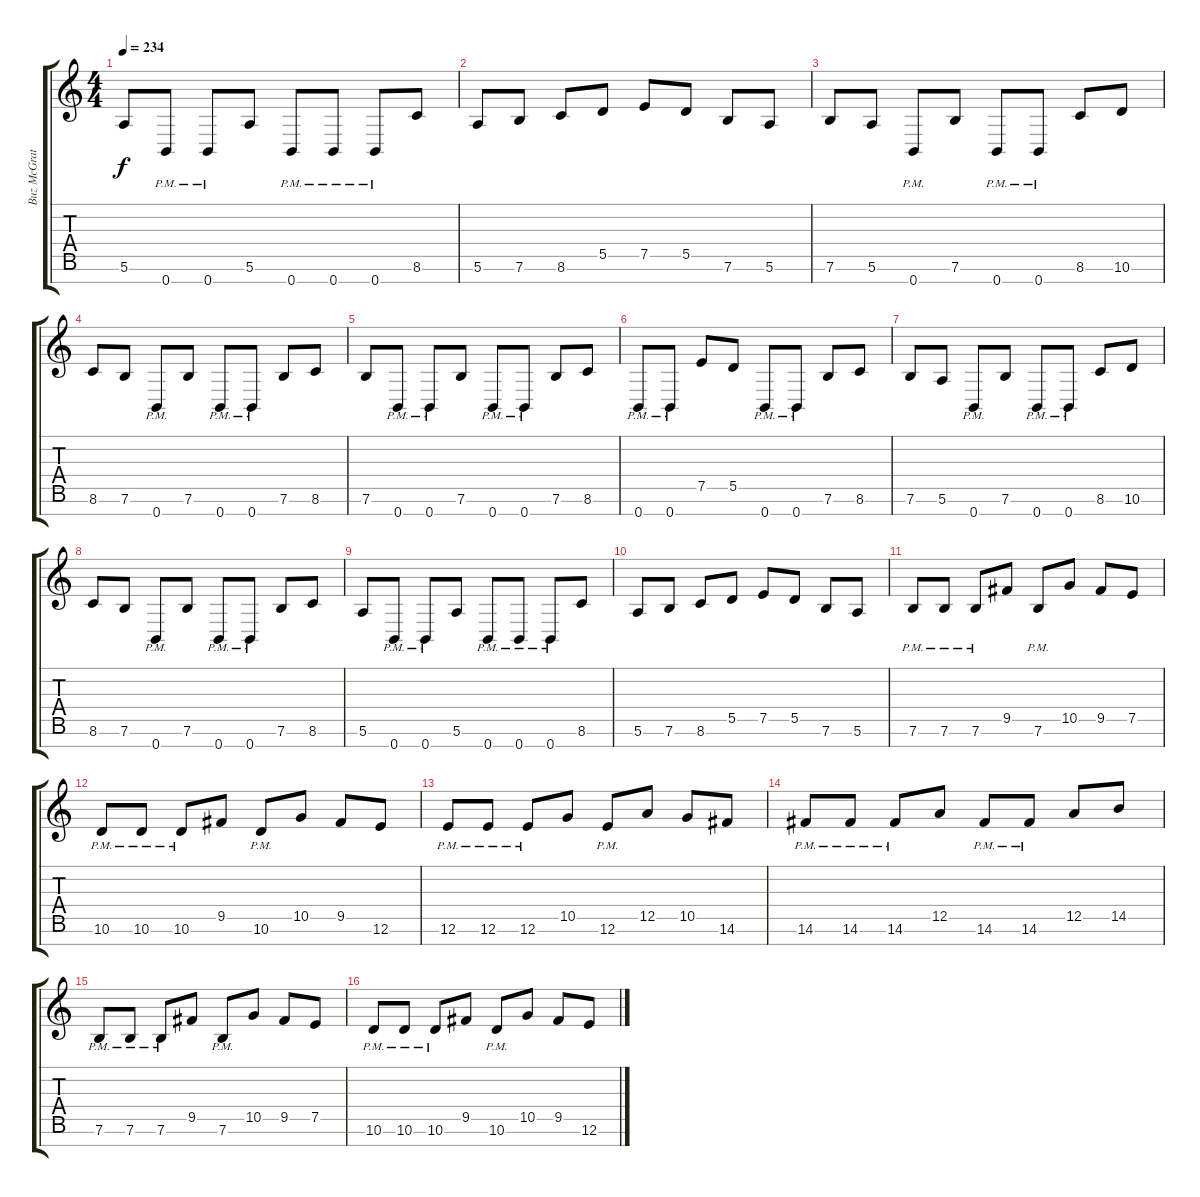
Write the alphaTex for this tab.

\track ("Buz McGrath (Guitar)" "Buz McGrat") {instrument distortionguitar}
\staff {score tabs}
\tuning (E4 B3 G3 D3 A2 E2 B1) {hide}
\ts (4 4)
\tempo 234
\clef g2
\ks c
5.6.8{dy f} 0.7{pm}.8 0.7{pm}.8 5.6.8 0.7{pm}.8 0.7{pm}.8 0.7{pm}.8 8.6.8 |
5.6.8 7.6.8 8.6.8 5.5.8 7.5.8 5.5.8 7.6.8 5.6.8 |
7.6.8 5.6.8 0.7{pm}.8 7.6.8 0.7{pm}.8 0.7{pm}.8 8.6.8 10.6.8 |
8.6.8 7.6.8 0.7{pm}.8 7.6.8 0.7{pm}.8 0.7{pm}.8 7.6.8 8.6.8 |
7.6.8 0.7{pm}.8 0.7{pm}.8 7.6.8 0.7{pm}.8 0.7{pm}.8 7.6.8 8.6.8 |
0.7{pm}.8 0.7{pm}.8 7.5.8 5.5.8 0.7{pm}.8 0.7{pm}.8 7.6.8 8.6.8 |
7.6.8 5.6.8 0.7{pm}.8 7.6.8 0.7{pm}.8 0.7{pm}.8 8.6.8 10.6.8 |
8.6.8 7.6.8 0.7{pm}.8 7.6.8 0.7{pm}.8 0.7{pm}.8 7.6.8 8.6.8 |
5.6.8 0.7{pm}.8 0.7{pm}.8 5.6.8 0.7{pm}.8 0.7{pm}.8 0.7{pm}.8 8.6.8 |
5.6.8 7.6.8 8.6.8 5.5.8 7.5.8 5.5.8 7.6.8 5.6.8 |
7.6{pm}.8 7.6{pm}.8 7.6{pm}.8 9.5.8 7.6{pm}.8 10.5.8 9.5.8 7.5.8 |
10.6{pm}.8 10.6{pm}.8 10.6{pm}.8 9.5.8 10.6{pm}.8 10.5.8 9.5.8 12.6.8 |
12.6{pm}.8 12.6{pm}.8 12.6{pm}.8 10.5.8 12.6{pm}.8 12.5.8 10.5.8 14.6.8 |
14.6{pm}.8 14.6{pm}.8 14.6{pm}.8 12.5.8 14.6{pm}.8 14.6{pm}.8 12.5.8 14.5.8 |
7.6{pm}.8 7.6{pm}.8 7.6{pm}.8 9.5.8 7.6{pm}.8 10.5.8 9.5.8 7.5.8 |
10.6{pm}.8 10.6{pm}.8 10.6{pm}.8 9.5.8 10.6{pm}.8 10.5.8 9.5.8 12.6.8
